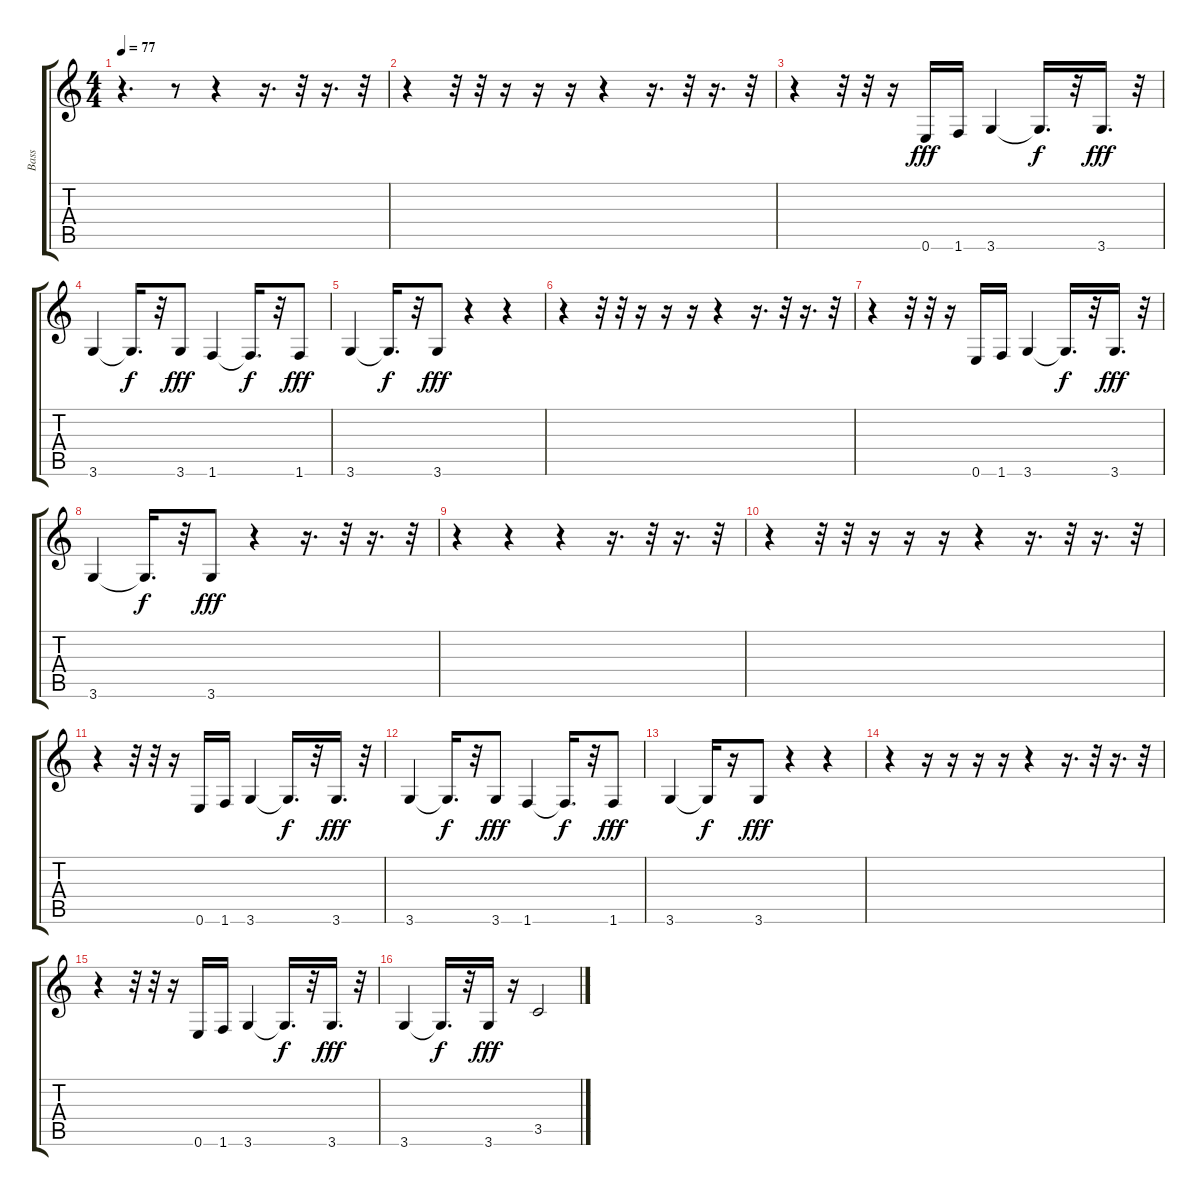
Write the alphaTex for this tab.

\track ("Bass" "Bass") {instrument synthbass2}
\staff {score tabs}
\tuning (E4 B3 G3 D3 A2 E2) {hide}
\ts (4 4)
\tempo 77
\clef g2
\ks c
r.4{d dy f} r.8 r.4 r.16{d} r.32 r.16{d} r.32 |
r.4 r.32 r.32 r.16 r.16 r.16 r.4 r.16{d} r.32 r.16{d} r.32 |
r.4 r.32 r.32 r.16 0.6.16{dy fff} 1.6.16 3.6.4 3.6{t}.16{d dy f} r.32 3.6.16{d dy fff} r.32 |
3.6.4 3.6{t}.16{d dy f} r.32 3.6.8{dy fff} 1.6.4 1.6{t}.16{d dy f} r.32 1.6.8{dy fff} |
3.6.4 3.6{t}.16{d dy f} r.32 3.6.8{dy fff} r.4 r.4 |
r.4 r.32 r.32 r.16 r.16 r.16 r.4 r.16{d} r.32 r.16{d} r.32 |
r.4 r.32 r.32 r.16 0.6.16 1.6.16 3.6.4 3.6{t}.16{d dy f} r.32 3.6.16{d dy fff} r.32 |
3.6.4 3.6{t}.16{d dy f} r.32 3.6.8{dy fff} r.4 r.16{d} r.32 r.16{d} r.32 |
r.4 r.4 r.4 r.16{d} r.32 r.16{d} r.32 |
r.4 r.32 r.32 r.16 r.16 r.16 r.4 r.16{d} r.32 r.16{d} r.32 |
r.4 r.32 r.32 r.16 0.6.16 1.6.16 3.6.4 3.6{t}.16{d dy f} r.32 3.6.16{d dy fff} r.32 |
3.6.4 3.6{t}.16{d dy f} r.32 3.6.8{dy fff} 1.6.4 1.6{t}.16{d dy f} r.32 1.6.8{dy fff} |
3.6.4 3.6{t}.16{dy f} r.16 3.6.8{dy fff} r.4 r.4 |
r.4 r.16 r.16 r.16 r.16 r.4 r.16{d} r.32 r.16{d} r.32 |
r.4 r.32 r.32 r.16 0.6.16 1.6.16 3.6.4 3.6{t}.16{d dy f} r.32 3.6.16{d dy fff} r.32 |
3.6.4 3.6{t}.16{d dy f} r.32 3.6.16{dy fff} r.16 3.5.2
